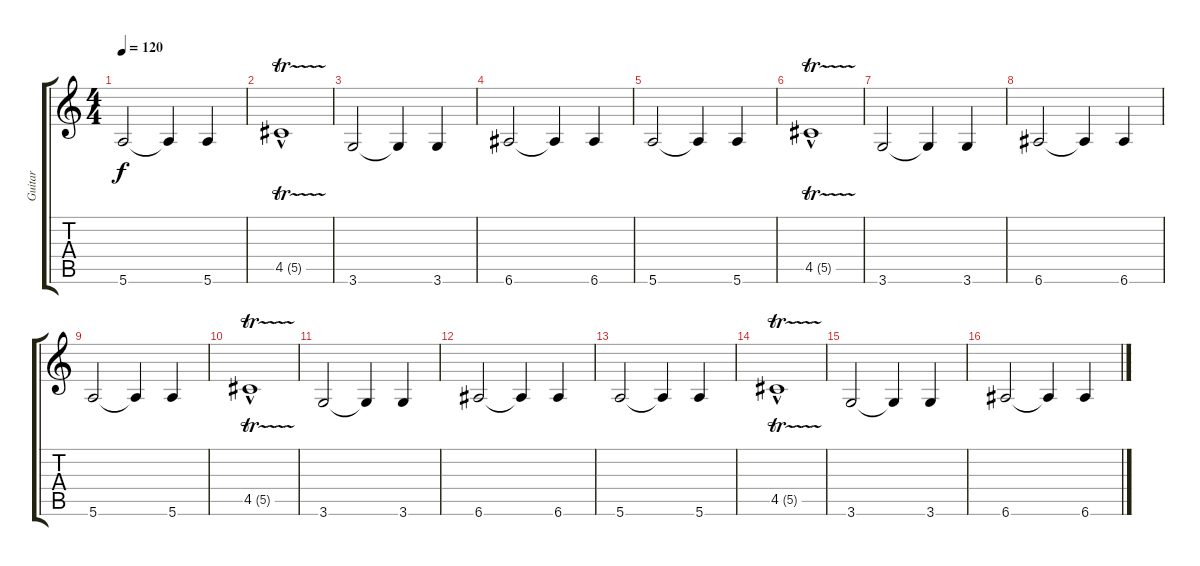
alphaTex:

\track ("Guitar" "Guitar") {instrument distortionguitar}
\staff {score tabs}
\tuning (E4 B3 G3 D3 A2 E2) {hide}
\ts (4 4)
\tempo 120
\clef g2
\ks c
5.6.2{dy f} 5.6{t}.4 5.6.4 |
4.5{tr (5 16) hac}.1 |
3.6.2 3.6{t}.4 3.6.4 |
6.6.2 6.6{t}.4 6.6.4 |
5.6.2 5.6{t}.4 5.6.4 |
4.5{tr (5 16) hac}.1 |
3.6.2 3.6{t}.4 3.6.4 |
6.6.2 6.6{t}.4 6.6.4 |
5.6.2 5.6{t}.4 5.6.4 |
4.5{tr (5 16) hac}.1 |
3.6.2 3.6{t}.4 3.6.4 |
6.6.2 6.6{t}.4 6.6.4 |
5.6.2 5.6{t}.4 5.6.4 |
4.5{tr (5 16) hac}.1 |
3.6.2 3.6{t}.4 3.6.4 |
6.6.2 6.6{t}.4 6.6.4
